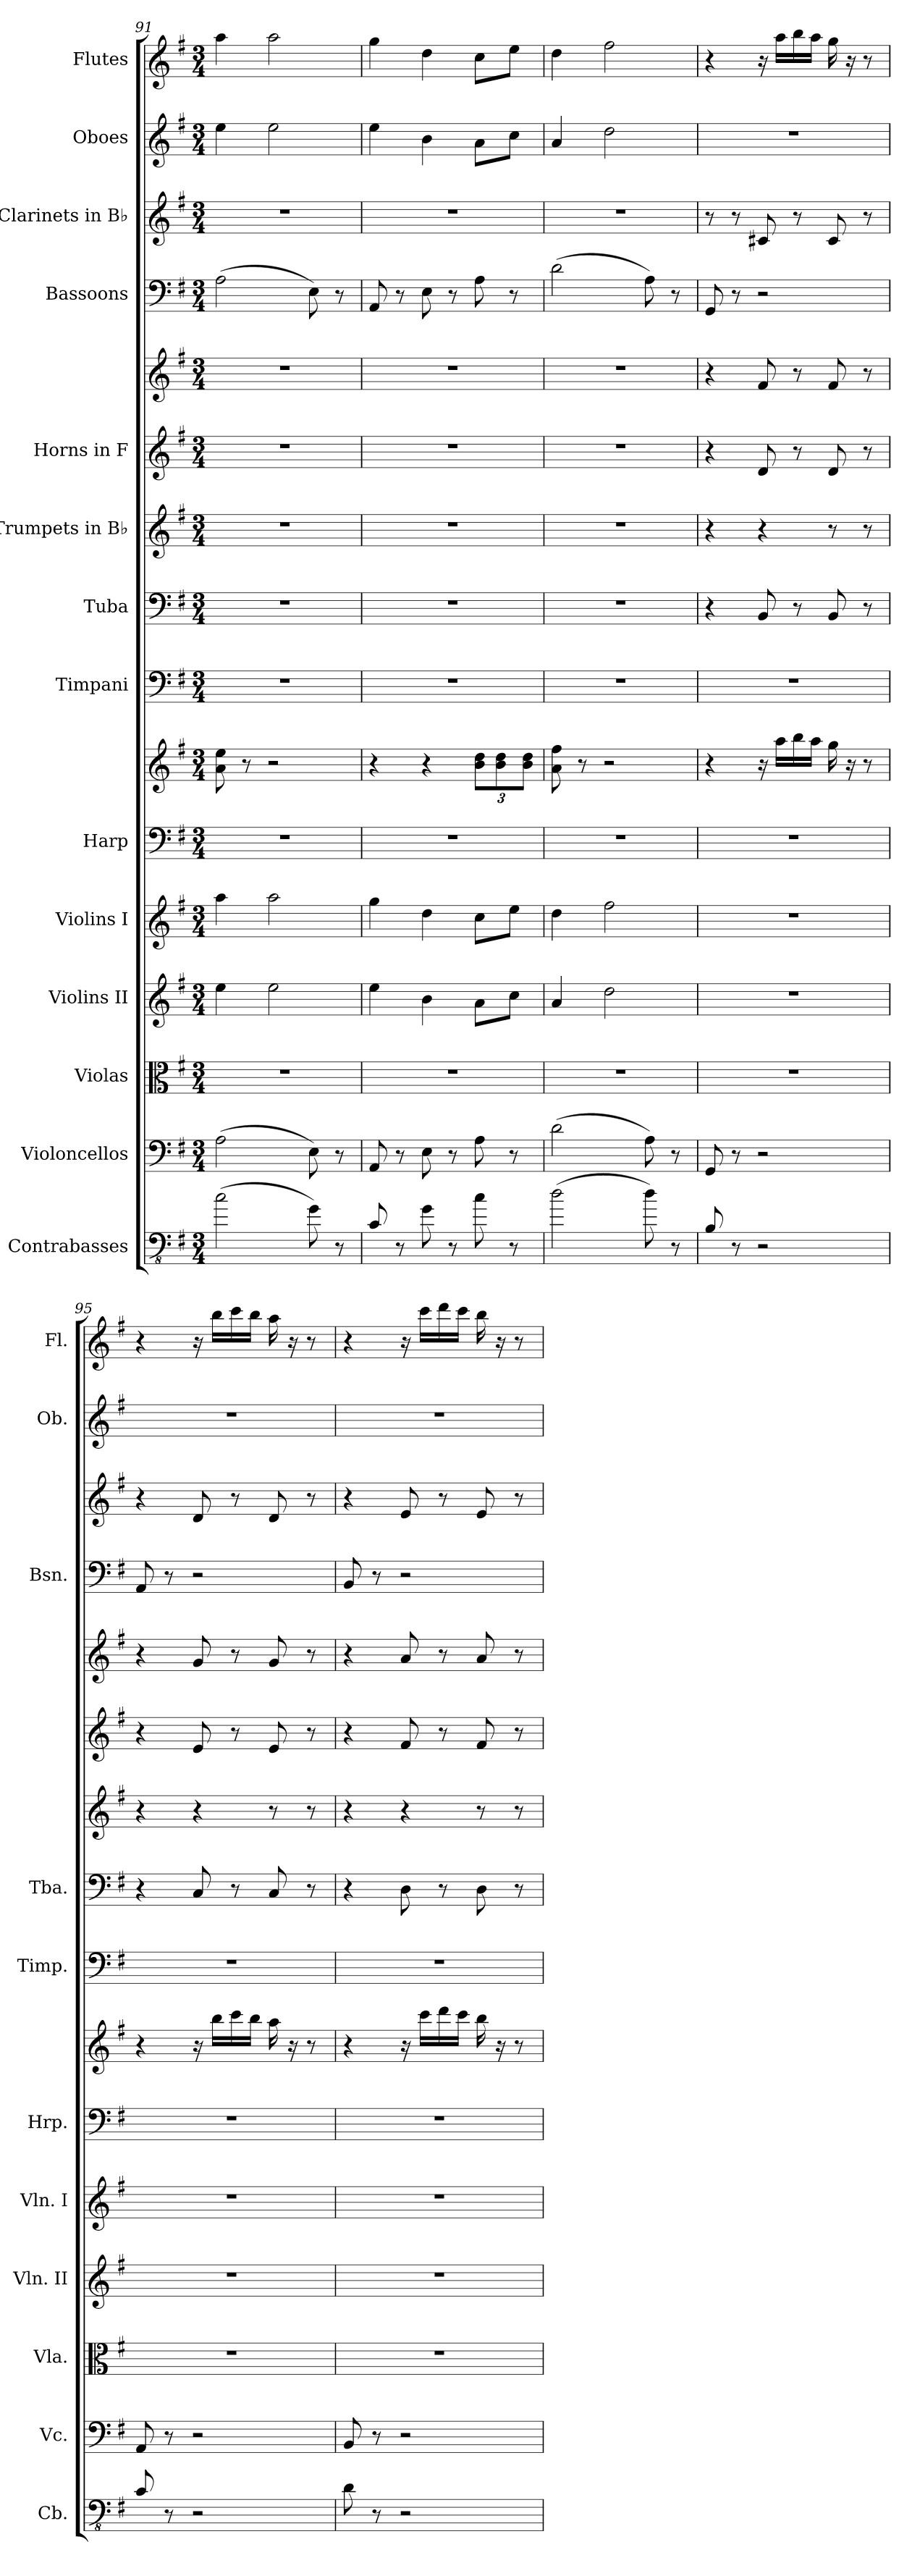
**kern	**kern	**kern	**kern	**kern	**kern	**kern	**kern	**kern	**kern	**kern	**kern	**kern	**kern	**kern	**kern
*part14	*part13	*part12	*part11	*part10	*part9	*part9	*part8	*part7	*part6	*part5	*part5	*part4	*part3	*part2	*part1
*staff16	*staff15	*staff14	*staff13	*staff12	*staff11	*staff10	*staff9	*staff8	*staff7	*staff6	*staff5	*staff4	*staff3	*staff2	*staff1
*I"Contrabasses	*I"Violoncellos	*I"Violas	*I"Violins II	*I"Violins I	*I"Harp	*	*I"Timpani	*I"Tuba	*I"Trumpets in B♭	*I"Horns in F	*	*I"Bassoons	*I"Clarinets in B♭	*I"Oboes	*I"Flutes
*I'Cb.	*I'Vc.	*I'Vla.	*I'Vln. II	*I'Vln. I	*I'Hrp.	*	*I'Timp.	*I'Tba.	*	*	*	*I'Bsn.	*	*I'Ob.	*I'Fl.
*clefFv4	*clefF4	*clefC3	*clefG2	*clefG2	*clefF4	*clefG2	*clefF4	*clefF4	*clefG2	*clefG2	*clefG2	*clefF4	*clefG2	*clefG2	*clefG2
*ITrd7c12	*	*	*	*	*	*	*	*	*ITrd1c2	*ITrd4c7	*ITrd4c7	*	*ITrd1c2	*	*
*k[f#]	*k[f#]	*k[f#]	*k[f#]	*k[f#]	*k[f#]	*k[f#]	*k[f#]	*k[f#]	*k[b-]	*k[]	*k[]	*k[f#]	*k[b-]	*k[f#]	*k[f#]
*M3/4	*M3/4	*M3/4	*M3/4	*M3/4	*M3/4	*M3/4	*M3/4	*M3/4	*M3/4	*M3/4	*M3/4	*M3/4	*M3/4	*M3/4	*M3/4
=91	=91	=91	=91	=91	=91	=91	=91	=91	=91	=91	=91	=91	=91	=91	=91
(2C\	(2A\	2.r	4ee\	4aa\	2.r	8a\ 8ee\	2.r	2.r	2.r	2.r	2.r	(2A\	2.r	4ee\	4aa\
.	.	.	.	.	.	8r	.	.	.	.	.	.	.	.	.
.	.	.	2ee\	2aa\	.	2r	.	.	.	.	.	.	.	2ee\	2aa\
8GG\)	8E\)	.	.	.	.	.	.	.	.	.	.	8E\)	.	.	.
8r	8r	.	.	.	.	.	.	.	.	.	.	8r	.	.	.
!!LO:PB:g=z
=92	=92	=92	=92	=92	=92	=92	=92	=92	=92	=92	=92	=92	=92	=92	=92
8CC/	8AA/	2.r	4ee\	4gg\	2.r	4r	2.r	2.r	2.r	2.r	2.r	8AA/	2.r	4ee\	4gg\
8r	8r	.	.	.	.	.	.	.	.	.	.	8r	.	.	.
8GG\	8E\	.	4b\	4dd\	.	4r	.	.	.	.	.	8E\	.	4b\	4dd\
8r	8r	.	.	.	.	.	.	.	.	.	.	8r	.	.	.
*	*	*	*	*	*	*Xbrackettup	*	*	*	*	*	*	*	*	*
8C\	8A\	.	8a\L	8cc\L	.	12b\ 12dd\L	.	.	.	.	.	8A\	.	8a\L	8cc\L
.	.	.	.	.	.	12b\ 12dd\	.	.	.	.	.	.	.	.	.
8r	8r	.	8cc\J	8ee\J	.	.	.	.	.	.	.	8r	.	8cc\J	8ee\J
.	.	.	.	.	.	12b\ 12dd\J	.	.	.	.	.	.	.	.	.
=93	=93	=93	=93	=93	=93	=93	=93	=93	=93	=93	=93	=93	=93	=93	=93
(2D\	(2d\	2.r	4a/	4dd\	2.r	8a\ 8ff#\	2.r	2.r	2.r	2.r	2.r	(2d\	2.r	4a/	4dd\
.	.	.	.	.	.	8r	.	.	.	.	.	.	.	.	.
.	.	.	2dd\	2ff#\	.	2r	.	.	.	.	.	.	.	2dd\	2ff#\
8D\)	8A\)	.	.	.	.	.	.	.	.	.	.	8A\)	.	.	.
8r	8r	.	.	.	.	.	.	.	.	.	.	8r	.	.	.
=94	=94	=94	=94	=94	=94	=94	=94	=94	=94	=94	=94	=94	=94	=94	=94
8BBB/	8GG/	2.r	2.r	2.r	2.r	4r	2.r	4r	4r	4r	4r	8GG/	8r	2.r	4r
8r	8r	.	.	.	.	.	.	.	.	.	.	8r	8r	.	.
2r	2r	.	.	.	.	16r	.	8BB/	4r	8G/	8B/	2r	8Bn/	.	16r
.	.	.	.	.	.	16aa\LL	.	.	.	.	.	.	.	.	16aa\LL
.	.	.	.	.	.	16bb\	.	8r	.	8r	8r	.	8r	.	16bb\
.	.	.	.	.	.	16aa\JJ	.	.	.	.	.	.	.	.	16aa\JJ
.	.	.	.	.	.	16gg\	.	8BB/	8r	8G/	8B/	.	8B/	.	16gg\
.	.	.	.	.	.	16r	.	.	.	.	.	.	.	.	16r
.	.	.	.	.	.	8r	.	8r	8r	8r	8r	.	8r	.	8r
=95	=95	=95	=95	=95	=95	=95	=95	=95	=95	=95	=95	=95	=95	=95	=95
8CC/	8AA/	2.r	2.r	2.r	2.r	4r	2.r	4r	4r	4r	4r	8AA/	4r	2.r	4r
8r	8r	.	.	.	.	.	.	.	.	.	.	8r	.	.	.
2r	2r	.	.	.	.	16r	.	8C/	4r	8A/	8c/	2r	8c/	.	16r
.	.	.	.	.	.	16bb\LL	.	.	.	.	.	.	.	.	16bb\LL
.	.	.	.	.	.	16ccc\	.	8r	.	8r	8r	.	8r	.	16ccc\
.	.	.	.	.	.	16bb\JJ	.	.	.	.	.	.	.	.	16bb\JJ
.	.	.	.	.	.	16aa\	.	8C/	8r	8A/	8c/	.	8c/	.	16aa\
.	.	.	.	.	.	16r	.	.	.	.	.	.	.	.	16r
.	.	.	.	.	.	8r	.	8r	8r	8r	8r	.	8r	.	8r
!!LO:PB:g=z
=96	=96	=96	=96	=96	=96	=96	=96	=96	=96	=96	=96	=96	=96	=96	=96
8DD\	8BB/	2.r	2.r	2.r	2.r	4r	2.r	4r	4r	4r	4r	8BB/	4r	2.r	4r
8r	8r	.	.	.	.	.	.	.	.	.	.	8r	.	.	.
2r	2r	.	.	.	.	16r	.	8D\	4r	8B/	8d/	2r	8d/	.	16r
.	.	.	.	.	.	16ccc\LL	.	.	.	.	.	.	.	.	16ccc\LL
.	.	.	.	.	.	16ddd\	.	8r	.	8r	8r	.	8r	.	16ddd\
.	.	.	.	.	.	16ccc\JJ	.	.	.	.	.	.	.	.	16ccc\JJ
.	.	.	.	.	.	16bb\	.	8D\	8r	8B/	8d/	.	8d/	.	16bb\
.	.	.	.	.	.	16r	.	.	.	.	.	.	.	.	16r
.	.	.	.	.	.	8r	.	8r	8r	8r	8r	.	8r	.	8r
=	=	=	=	=	=	=	=	=	=	=	=	=	=	=	=
*-	*-	*-	*-	*-	*-	*-	*-	*-	*-	*-	*-	*-	*-	*-	*-
